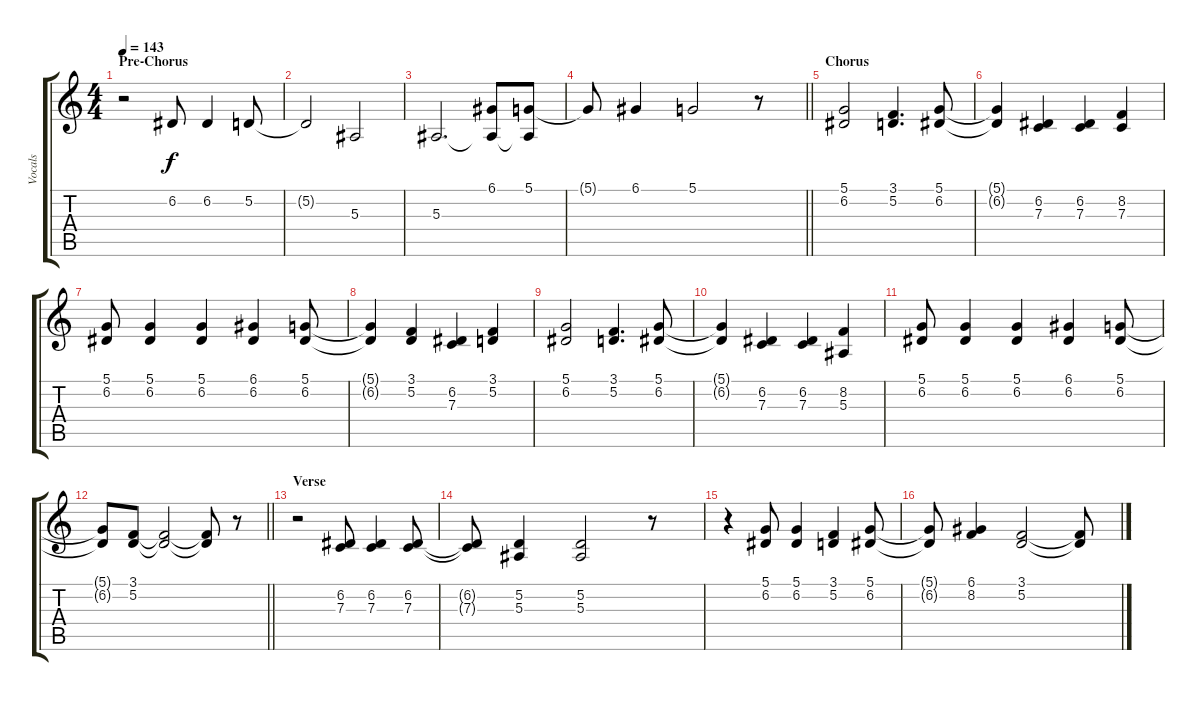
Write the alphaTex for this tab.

\track ("Vocals" "Vocals") {instrument lead2sawtooth}
\staff {score tabs}
\tuning (D4 A3 F3 C3 G2 C2) {hide}
\ts (4 4)
\section ("" "Pre-Chorus")
\tempo 143
\clef g2
\ks c
r.2{dy f} 6.2.8 6.2.4 5.2.8 |
5.2{t}.2 5.3.2 |
5.3.2{d} (6.1 5.3{t}).8 (5.1 5.3{t}).8 |
\barLineRight lightlight
5.1{t}.8 6.1.4 5.1.2 r.8 |
\section ("" "Chorus")
(5.1 6.2).2 (3.1 5.2).4{d} (5.1 6.2).8 |
(5.1{t} 6.2{t}).4 (6.2 7.3).4 (6.2 7.3).4 (8.2 7.3).4 |
(5.1 6.2).8 (5.1 6.2).4 (5.1 6.2).4 (6.1 6.2).4 (5.1 6.2).8 |
(5.1{t} 6.2{t}).4 (3.1 5.2).4 (6.2 7.3).4 (3.1 5.2).4 |
(5.1 6.2).2 (3.1 5.2).4{d} (5.1 6.2).8 |
(5.1{t} 6.2{t}).4 (6.2 7.3).4 (6.2 7.3).4 (8.2 5.3).4 |
(5.1 6.2).8 (5.1 6.2).4 (5.1 6.2).4 (6.1 6.2).4 (5.1 6.2).8 |
\barLineRight lightlight
(5.1{t} 6.2{t}).8 (3.1 5.2).8 (3.1{t} 5.2{t}).2 (3.1{t} 5.2{t}).8 r.8 |
\section ("" "Verse")
r.2 (6.2 7.3).8 (6.2 7.3).4 (6.2 7.3).8 |
(6.2{t} 7.3{t}).8 (5.2 5.3).4 (5.2 5.3).2 r.8 |
r.4 (5.1 6.2).8 (5.1 6.2).4 (3.1 5.2).4 (5.1 6.2).8 |
(5.1{t} 6.2{t}).8 (6.1 8.2).4 (3.1 5.2).2 (3.1{t} 5.2{t}).8
